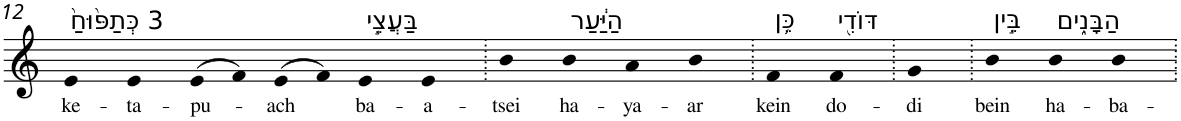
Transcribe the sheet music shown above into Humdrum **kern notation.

**kern	**text
*part1	*part1
*staff1	*staff1
*I"Piano	*
*I'Pno	*
!!LO:PB:g=z
*clefG2	*
*k[]	*
=12	=12
!LO:TX:a:t=3 כְּתַפּ֙וּחַ֙	!
!	!LO:LY:b
4e	ke-
!	!LO:LY:b
4e	-ta-
!	!LO:LY:b
(>8e	-pu-
8f)	.
!	!LO:LY:b
(>8e	-ach
8f)	.
!LO:TX:a:t=בַּעֲצֵ֣י	!
!	!LO:LY:b
4e	ba-
!	!LO:LY:b
4e	-a-
=13.	=13.
!	!LO:LY:b
4b	-tsei
!LO:TX:a:t=הַיַּ֔עַר	!
!	!LO:LY:b
4b	ha-
!	!LO:LY:b
4a	-ya-
!	!LO:LY:b
4b	-ar
=14.	=14.
!LO:TX:a:t=כֵּ֥ן	!
!	!LO:LY:b
4f	kein
!LO:TX:a:t=דּוֹדִ֖י	!
!	!LO:LY:b
4f	do-
=15.	=15.
!	!LO:LY:b
4g	-di
=16.	=16.
!LO:TX:a:t=בֵּ֣ין	!
!	!LO:LY:b
4b	bein
!LO:TX:a:t=הַבָּנִ֑ים	!
!	!LO:LY:b
4b	ha-
!	!LO:LY:b
4b	-ba-
=.	=.
*-	*-
